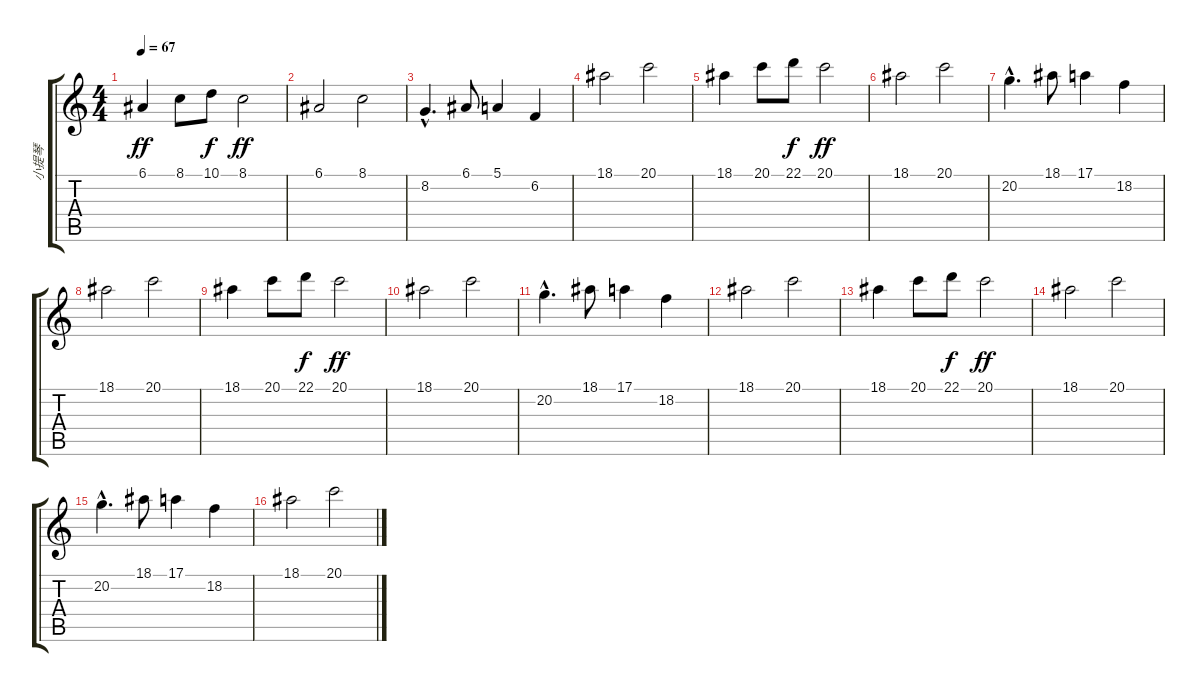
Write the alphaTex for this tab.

\track ("小提琴" "小提琴") {instrument violin}
\staff {score tabs}
\tuning (E4 B3 G3 D3 A2 E2) {hide}
\ts (4 4)
\tempo 67
\clef g2
\ks c
6.1.4{dy ff} 8.1.8 10.1.8{dy f} 8.1.2{dy ff} |
6.1.2 8.1.2 |
8.2{hac}.4{d} 6.1.8 5.1.4 6.2.4 |
18.1.2 20.1.2 |
18.1.4 20.1.8 22.1.8{dy f} 20.1.2{dy ff} |
18.1.2 20.1.2 |
20.2{hac}.4{d} 18.1.8 17.1.4 18.2.4 |
18.1.2 20.1.2 |
18.1.4 20.1.8 22.1.8{dy f} 20.1.2{dy ff} |
18.1.2 20.1.2 |
20.2{hac}.4{d} 18.1.8 17.1.4 18.2.4 |
18.1.2 20.1.2 |
18.1.4 20.1.8 22.1.8{dy f} 20.1.2{dy ff} |
18.1.2 20.1.2 |
20.2{hac}.4{d} 18.1.8 17.1.4 18.2.4 |
18.1.2 20.1.2
